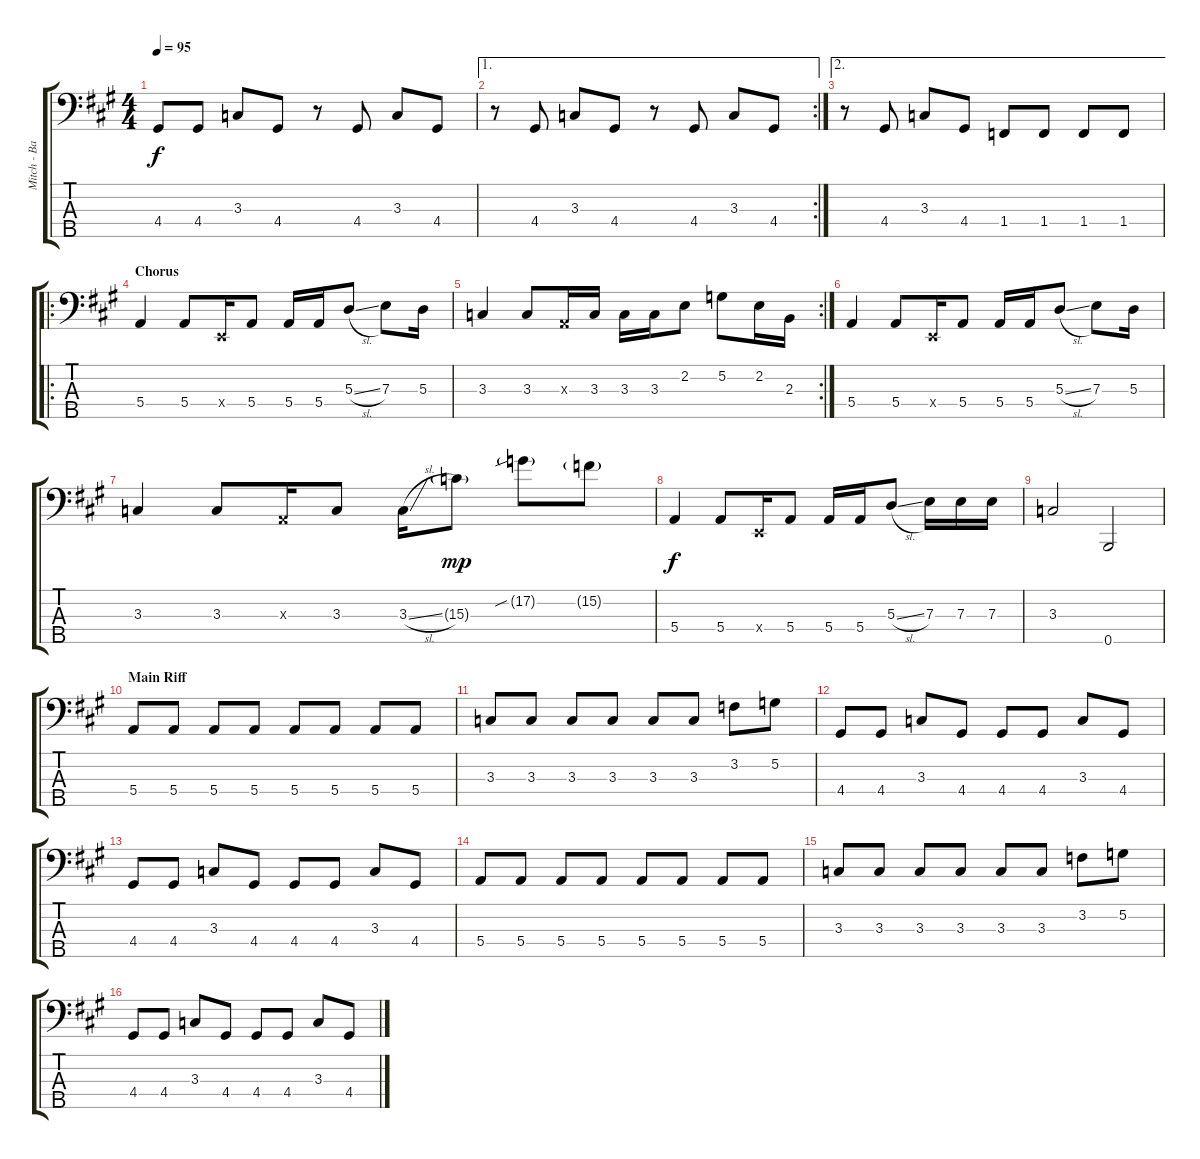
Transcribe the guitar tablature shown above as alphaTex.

\track ("Mitch - Bass" "Mitch - Ba") {instrument electricbassfinger}
\staff {score tabs}
\tuning (G2 D2 A1 E1 B0) {hide}
\ts (4 4)
\tempo 95
\clef f4
\ks a
4.4.8{dy f} 4.4.8 3.3.8 4.4.8 r.8 4.4.8 3.3.8 4.4.8 |
\ae 1
\rc 2
r.8 4.4.8 3.3.8 4.4.8 r.8 4.4.8 3.3.8 4.4.8 |
\ae 2
r.8 4.4.8 3.3.8 4.4.8 1.4.8 1.4.8 1.4.8 1.4.8 |
\ro
\section ("" "Chorus")
5.4.4 5.4.8 0.4{x}.16 5.4.8 5.4.16 5.4.16 5.3{sl}.8 7.3.8 5.3.16 |
\rc 2
3.3.4 3.3.8 0.3{x}.16 3.3.16 3.3.16 3.3.16 2.2.8 5.2.8 2.2.16 2.3.16 |
5.4.4 5.4.8 0.4{x}.16 5.4.8 5.4.16 5.4.16 5.3{sl}.8 7.3.8 5.3.16 |
3.3.4 3.3.8 0.3{x}.16 3.3.8 3.3{sl}.16 15.3{g}.8{dy mp} 17.2{sib g}.8 15.2{g}.8 |
5.4.4{dy f} 5.4.8 0.4{x}.16 5.4.8 5.4.16 5.4.16 5.3{sl}.8 7.3.16 7.3.16 7.3.16 |
3.3.2 0.5.2 |
\section ("" "Main Riff")
5.4.8 5.4.8 5.4.8 5.4.8 5.4.8 5.4.8 5.4.8 5.4.8 |
3.3.8 3.3.8 3.3.8 3.3.8 3.3.8 3.3.8 3.2.8 5.2.8 |
4.4.8 4.4.8 3.3.8 4.4.8 4.4.8 4.4.8 3.3.8 4.4.8 |
4.4.8 4.4.8 3.3.8 4.4.8 4.4.8 4.4.8 3.3.8 4.4.8 |
5.4.8 5.4.8 5.4.8 5.4.8 5.4.8 5.4.8 5.4.8 5.4.8 |
3.3.8 3.3.8 3.3.8 3.3.8 3.3.8 3.3.8 3.2.8 5.2.8 |
4.4.8 4.4.8 3.3.8 4.4.8 4.4.8 4.4.8 3.3.8 4.4.8
